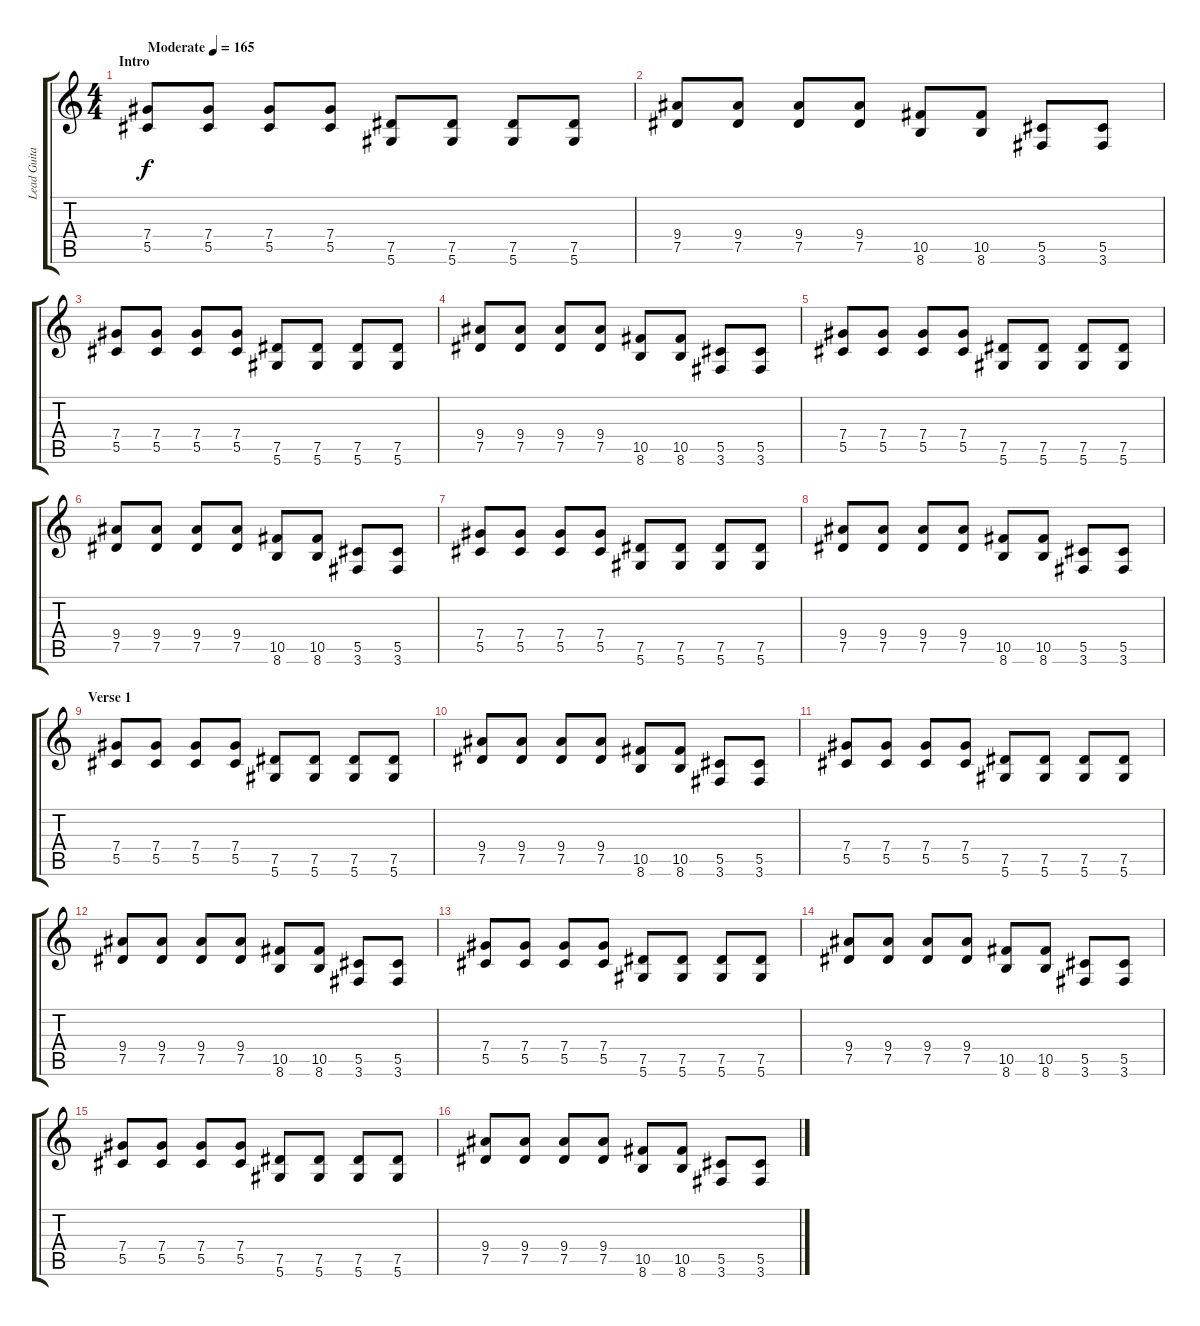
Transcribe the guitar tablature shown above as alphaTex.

\track ("Lead Guitar" "Lead Guita") {instrument distortionguitar}
\staff {score tabs}
\tuning (Eb4 Bb3 Gb3 Db3 Ab2 Eb2) {hide}
\ts (4 4)
\section ("" "Intro")
\tempo (165 "Moderate")
\clef g2
\ks c
(7.4 5.5).8{dy f instrument distortionguitar} (7.4 5.5).8 (7.4 5.5).8 (7.4 5.5).8 (7.5 5.6).8 (7.5 5.6).8 (7.5 5.6).8 (7.5 5.6).8 |
(9.4 7.5).8 (9.4 7.5).8 (9.4 7.5).8 (9.4 7.5).8 (10.5 8.6).8 (10.5 8.6).8 (5.5 3.6).8 (5.5 3.6).8 |
(7.4 5.5).8 (7.4 5.5).8 (7.4 5.5).8 (7.4 5.5).8 (7.5 5.6).8 (7.5 5.6).8 (7.5 5.6).8 (7.5 5.6).8 |
(9.4 7.5).8 (9.4 7.5).8 (9.4 7.5).8 (9.4 7.5).8 (10.5 8.6).8 (10.5 8.6).8 (5.5 3.6).8 (5.5 3.6).8 |
(7.4 5.5).8 (7.4 5.5).8 (7.4 5.5).8 (7.4 5.5).8 (7.5 5.6).8 (7.5 5.6).8 (7.5 5.6).8 (7.5 5.6).8 |
(9.4 7.5).8 (9.4 7.5).8 (9.4 7.5).8 (9.4 7.5).8 (10.5 8.6).8 (10.5 8.6).8 (5.5 3.6).8 (5.5 3.6).8 |
(7.4 5.5).8 (7.4 5.5).8 (7.4 5.5).8 (7.4 5.5).8 (7.5 5.6).8 (7.5 5.6).8 (7.5 5.6).8 (7.5 5.6).8 |
(9.4 7.5).8 (9.4 7.5).8 (9.4 7.5).8 (9.4 7.5).8 (10.5 8.6).8 (10.5 8.6).8 (5.5 3.6).8 (5.5 3.6).8 |
\section ("" "Verse 1")
(7.4 5.5).8 (7.4 5.5).8 (7.4 5.5).8 (7.4 5.5).8 (7.5 5.6).8 (7.5 5.6).8 (7.5 5.6).8 (7.5 5.6).8 |
(9.4 7.5).8 (9.4 7.5).8 (9.4 7.5).8 (9.4 7.5).8 (10.5 8.6).8 (10.5 8.6).8 (5.5 3.6).8 (5.5 3.6).8 |
(7.4 5.5).8 (7.4 5.5).8 (7.4 5.5).8 (7.4 5.5).8 (7.5 5.6).8 (7.5 5.6).8 (7.5 5.6).8 (7.5 5.6).8 |
(9.4 7.5).8 (9.4 7.5).8 (9.4 7.5).8 (9.4 7.5).8 (10.5 8.6).8 (10.5 8.6).8 (5.5 3.6).8 (5.5 3.6).8 |
(7.4 5.5).8 (7.4 5.5).8 (7.4 5.5).8 (7.4 5.5).8 (7.5 5.6).8 (7.5 5.6).8 (7.5 5.6).8 (7.5 5.6).8 |
(9.4 7.5).8 (9.4 7.5).8 (9.4 7.5).8 (9.4 7.5).8 (10.5 8.6).8 (10.5 8.6).8 (5.5 3.6).8 (5.5 3.6).8 |
(7.4 5.5).8 (7.4 5.5).8 (7.4 5.5).8 (7.4 5.5).8 (7.5 5.6).8 (7.5 5.6).8 (7.5 5.6).8 (7.5 5.6).8 |
(9.4 7.5).8 (9.4 7.5).8 (9.4 7.5).8 (9.4 7.5).8 (10.5 8.6).8 (10.5 8.6).8 (5.5 3.6).8 (5.5 3.6).8
